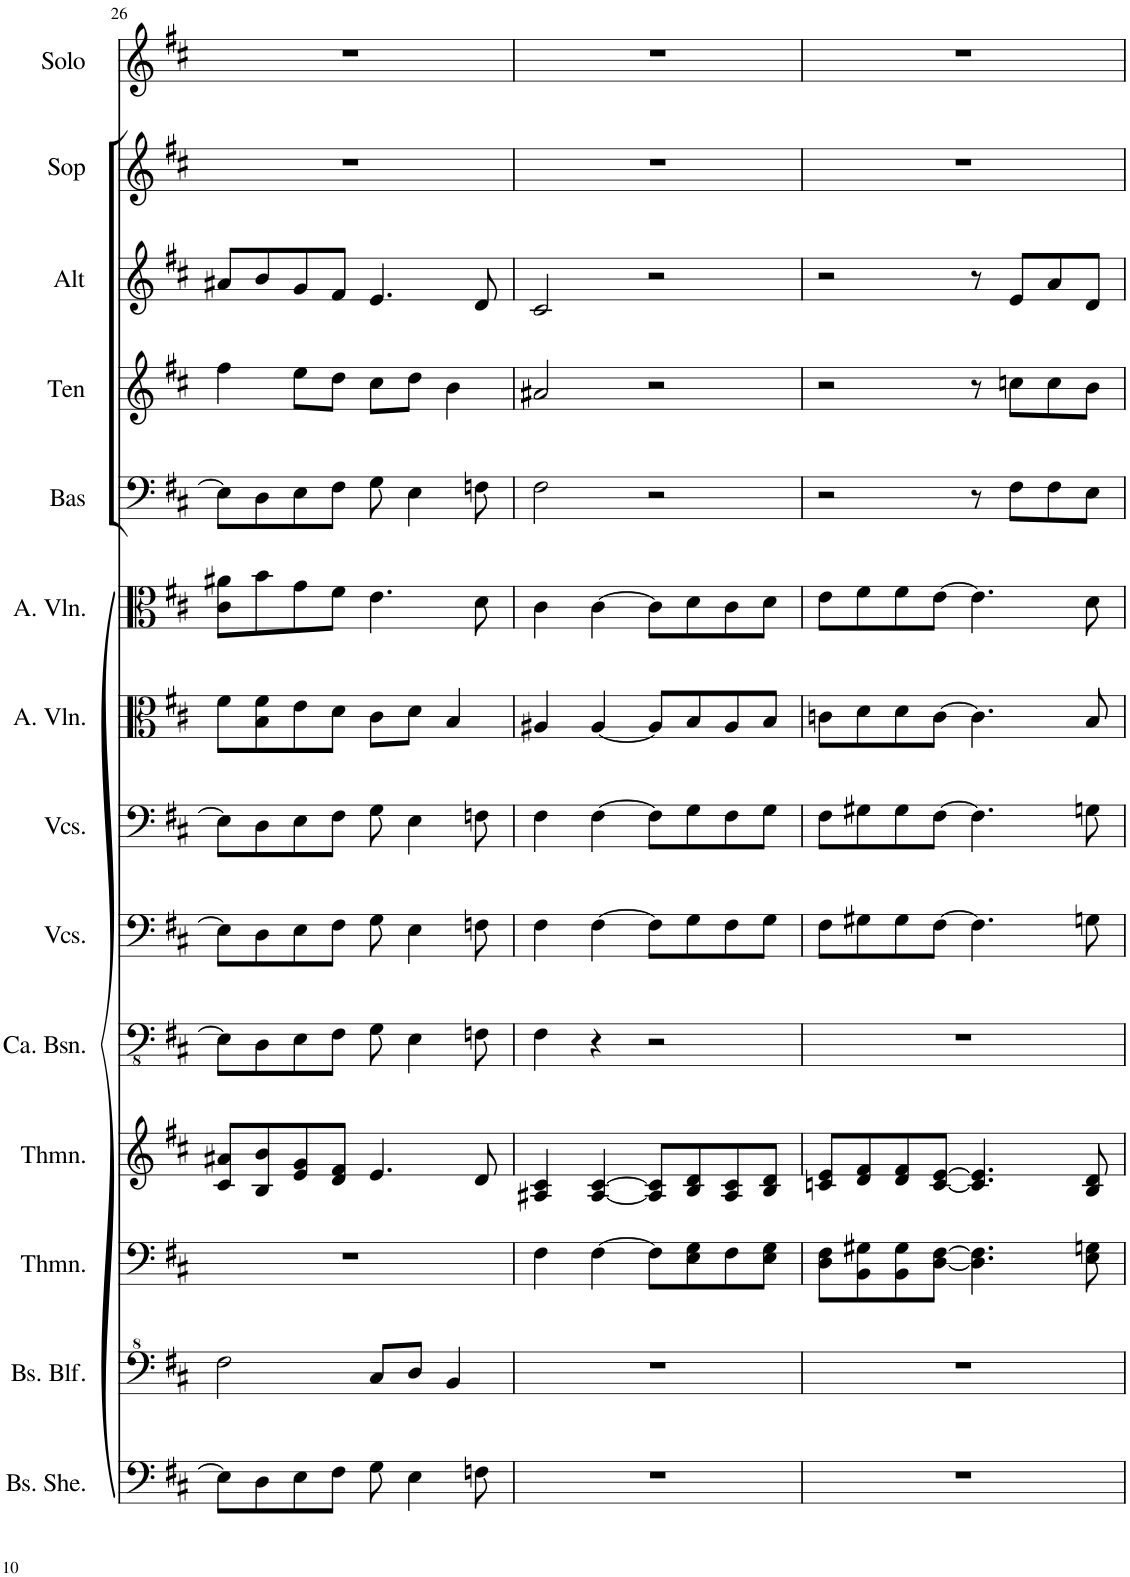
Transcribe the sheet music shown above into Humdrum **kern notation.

**kern	**kern	**kern	**kern	**kern	**kern	**kern	**kern	**kern	**kern	**kern	**kern	**kern	**kern
*part14	*part13	*part12	*part11	*part10	*part9	*part8	*part7	*part6	*part5	*part4	*part3	*part2	*part1
*staff14	*staff13	*staff12	*staff11	*staff10	*staff9	*staff8	*staff7	*staff6	*staff5	*staff4	*staff3	*staff2	*staff1
*I"Bas-sheng, Organ lh2	*I"Bas-blokfluit, Organ rh2	*I"Theremin, Organ lh1	*I"Theremin, Organ rh1	*I"Contrabassen, Double bass	*I"Violoncellos, Cello II	*I"Violoncellos, Cello I	*I"Altviolen, Viola II	*I"Altviolen, Viola I	*I"Bas	*I"Ten	*I"Alt	*I"Sopraan	*I"Bariton solo
*I'Bs. She.	*I'Bs. Blf.	*I'Thmn.	*I'Thmn.	*I'Ca. Bsn.	*I'Vcs.	*I'Vcs.	*I'A. Vln.	*I'A. Vln.	*I'Bas	*I'Ten	*I'Alt	*I'Sop	*I'Solo
!!LO:PB:g=z
*clefF4	*clefF^4	*clefF4	*clefG2	*clefFv4	*clefF4	*clefF4	*clefC3	*clefC3	*clefF4	*clefG2	*clefG2	*clefG2	*clefG2
*	*	*	*	*	*	*	*	*	*	*Trd1c2	*Trd1c2	*	*Trd4c7
*k[f#c#]	*k[f#c#]	*k[f#c#]	*k[f#c#]	*k[f#c#]	*k[f#c#]	*k[f#c#]	*k[f#c#]	*k[f#c#]	*k[f#c#]	*k[f#c#]	*k[f#c#]	*k[f#c#]	*k[f#c#]
*M4/4	*M4/4	*M4/4	*M4/4	*M4/4	*M4/4	*M4/4	*M4/4	*M4/4	*M4/4	*M4/4	*M4/4	*M4/4	*M4/4
=26	=26	=26	=26	=26	=26	=26	=26	=26	=26	=26	=26	=26	=26
8E\L]	2f#\	1r	8c#/ 8a#X/L	8EE\L]	8E\L]	8E\L]	8f#\L	8c#\ 8a#X\L	8E\L]	4ff#\	8a#X/L	1r	1r
8D\	.	.	8B/ 8b/	8DD\	8D\	8D\	8B\ 8f#\	8b\	8D\	.	8b/	.	.
8E\	.	.	8e/ 8g/	8EE\	8E\	8E\	8e\	8g\	8E\	8ee\L	8g/	.	.
8F#\J	.	.	8d/ 8f#/J	8FF#\J	8F#\J	8F#\J	8d\J	8f#\J	8F#\J	8dd\J	8f#/J	.	.
8G\	8c#/L	.	4.e/	8GG\	8G\	8G\	8c#\L	4.e\	8G\	8cc#\L	4.e/	.	.
4E\	8d/J	.	.	4EE\	4E\	4E\	8d\J	.	4E\	8dd\J	.	.	.
.	4B/	.	.	.	.	.	4B/	.	.	4b\	.	.	.
8Fn\	.	.	8d/	8FFn\	8Fn\	8Fn\	.	8d\	8Fn\	.	8d/	.	.
=27	=27	=27	=27	=27	=27	=27	=27	=27	=27	=27	=27	=27	=27
1r	1r	4F#\	4A#X/ 4c#/	4FF#\	4F#\	4F#\	4A#X/	4c#\	2F#\	2a#X/	2c#/	1r	1r
.	.	[4F#\	[4A#/ [4c#/	4r	[4F#\	[4F#\	[4A#/	[4c#\	.	.	.	.	.
.	.	8F#\L]	8A#/] 8c#/]L	2r	8F#\L]	8F#\L]	8A#/L]	8c#\L]	2r	2r	2r	.	.
.	.	8E\ 8G\	8B/ 8d/	.	8G\	8G\	8B/	8d\	.	.	.	.	.
.	.	8F#\	8A#/ 8c#/	.	8F#\	8F#\	8A#/	8c#\	.	.	.	.	.
.	.	8E\ 8G\J	8B/ 8d/J	.	8G\J	8G\J	8B/J	8d\J	.	.	.	.	.
=28	=28	=28	=28	=28	=28	=28	=28	=28	=28	=28	=28	=28	=28
1r	1r	8D\ 8F#\L	8cn/ 8e/L	1r	8F#\L	8F#\L	8cn\L	8e\L	2r	2r	2r	1r	1r
.	.	8BB\ 8G#X\	8d/ 8f#/	.	8G#X\	8G#X\	8d\	8f#\	.	.	.	.	.
.	.	8BB\ 8G#\	8d/ 8f#/	.	8G#\	8G#\	8d\	8f#\	.	.	.	.	.
.	.	[8D\ [8F#\J	[8c/ [8e/J	.	[8F#\J	[8F#\J	[8c\J	[8e\J	.	.	.	.	.
.	.	4.D\] 4.F#\]	4.c/] 4.e/]	.	4.F#\]	4.F#\]	4.c\]	4.e\]	8r	8r	8r	.	.
.	.	.	.	.	.	.	.	.	8F#\L	8ccn\L	8e/L	.	.
.	.	.	.	.	.	.	.	.	8F#\	8cc\	8a/	.	.
.	.	8E\ 8Gn\	8B/ 8d/	.	8Gn\	8Gn\	8B/	8d\	8E\J	8b\J	8d/J	.	.
=	=	=	=	=	=	=	=	=	=	=	=	=	=
*-	*-	*-	*-	*-	*-	*-	*-	*-	*-	*-	*-	*-	*-
